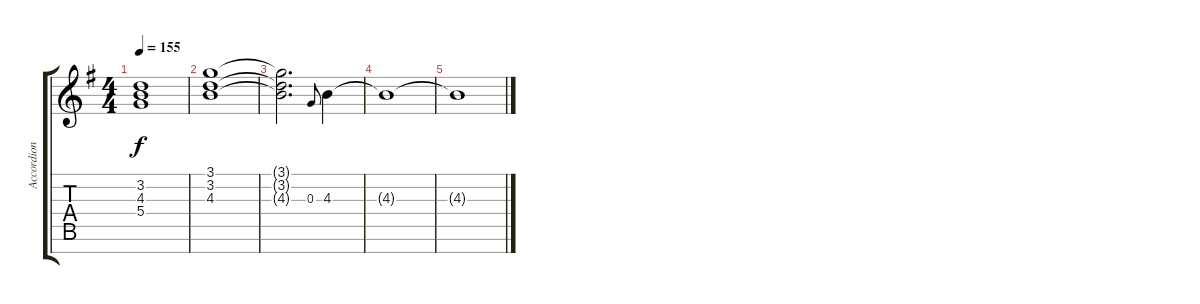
\track ("Accordion" "Accordion") {instrument accordion}
\staff {score tabs}
\tuning (E5 B4 G4 D4 A3 E3 B2) {hide}
\ts (4 4)
\tempo 155
\clef g2
\ks g
(3.2{t} 4.3{t} 5.4{t}).1{dy f} |
(3.1 3.2 4.3).1 |
(3.1{t} 3.2{t} 4.3{t}).2{d} 0.3.8{gr onbeat} 4.3.4 |
4.3{t}.1 |
4.3{t}.1
